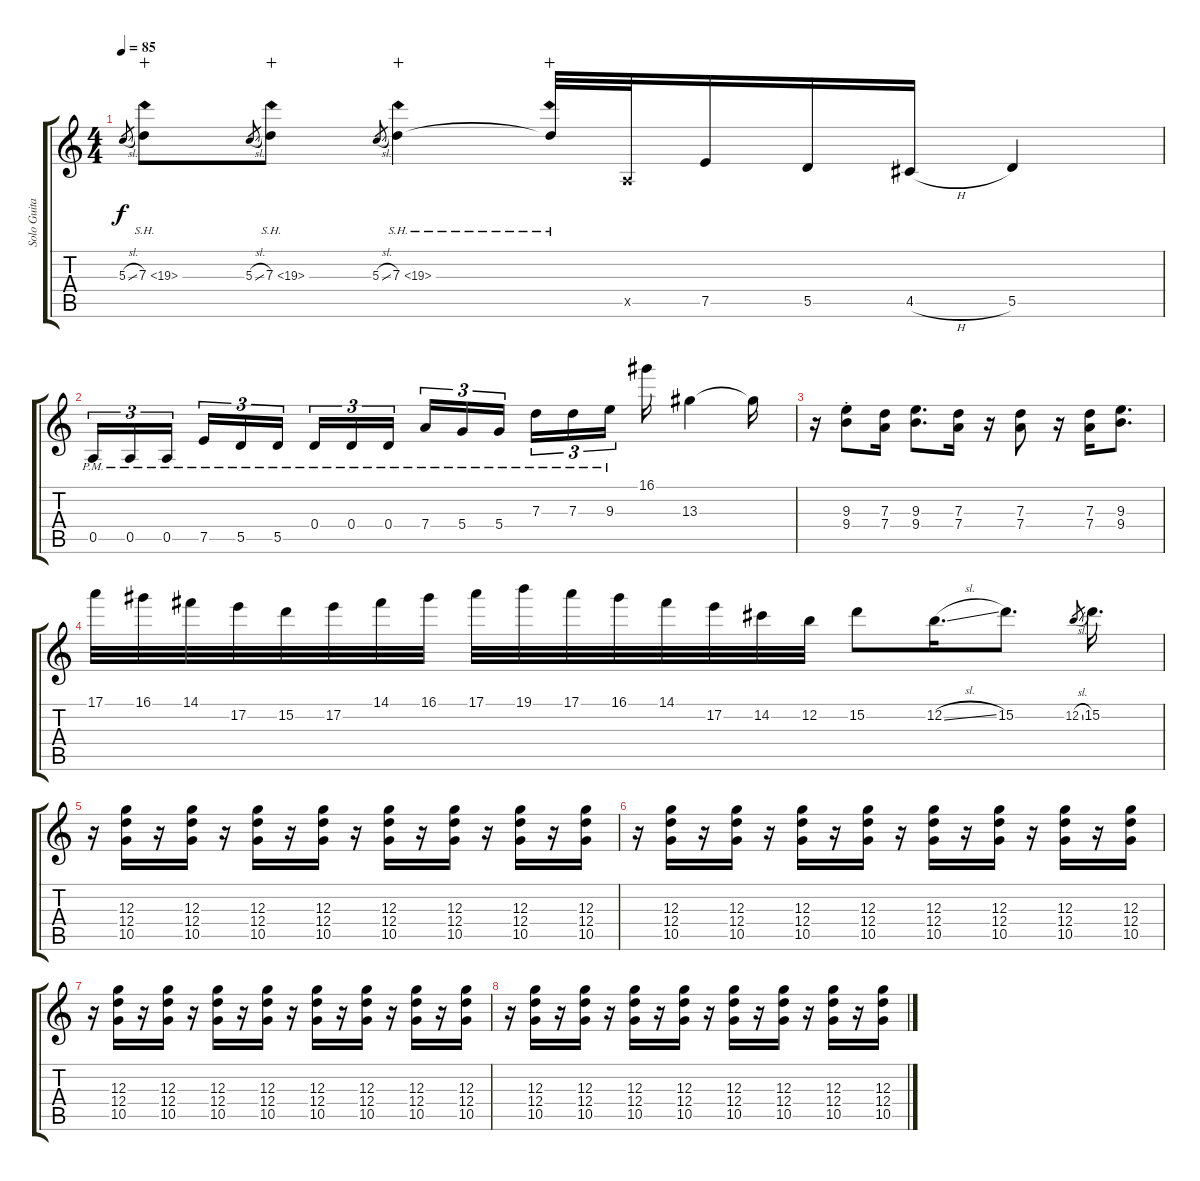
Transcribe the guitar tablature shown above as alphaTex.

\track ("Solo Guitar" "Solo Guita") {instrument overdrivenguitar}
\staff {score tabs}
\tuning (E4 B3 G3 D3 A2 E2) {hide}
\ts (4 4)
\tempo 85
\clef g2
\ks c
5.3{sl}.8{gr dy f} 7.3{sh 12}.8{wahc} 5.3{sl}.8{gr} 7.3{sh 12}.8{wahc} 5.3{sl}.8{gr} 7.3{sh 12}.4{wahc} 7.3{sh 12 t}.32{wahc} 0.5{x}.32 7.5.16 5.5.16 4.5{h}.16 5.5.4 |
0.5{pm}.16{tu (3 2)} 0.5{pm}.16{tu (3 2)} 0.5{pm}.16{tu (3 2) beam splitsecondary} 7.5{pm}.16{tu (3 2)} 5.5{pm}.16{tu (3 2)} 5.5{pm}.16{tu (3 2)} 0.4{pm}.16{tu (3 2)} 0.4{pm}.16{tu (3 2)} 0.4{pm}.16{tu (3 2) beam splitsecondary} 7.4{pm}.16{tu (3 2)} 5.4{pm}.16{tu (3 2)} 5.4{pm}.16{tu (3 2)} 7.3{pm}.16{tu (3 2)} 7.3{pm}.16{tu (3 2)} 9.3{pm}.16{tu (3 2) beam splitsecondary} 16.1.16 13.3.4 13.3{t}.16 |
r.16 (9.3{st} 9.4{st}).8 (7.3 7.4).16 (9.3 9.4).8{d} (7.3 7.4).16 r.16 (7.3 7.4).8 r.16 (7.3 7.4).16 (9.3 9.4).8{d} |
17.1.32 16.1.32 14.1.32 17.2.32 15.2.32 17.2.32 14.1.32 16.1.32 17.1.32 19.1.32 17.1.32 16.1.32 14.1.32 17.2.32 14.2.32 12.2.32 15.2.8 12.2{sl}.16{d} 15.2.8{d} 12.2{sl}.8{gr} 15.2.16{d} |
r.16{volume 6} (12.3 12.4 10.5).16 r.16 (12.3 12.4 10.5).16 r.16 (12.3 12.4 10.5).16 r.16 (12.3 12.4 10.5).16 r.16 (12.3 12.4 10.5).16 r.16 (12.3 12.4 10.5).16 r.16 (12.3 12.4 10.5).16 r.16 (12.3 12.4 10.5).16 |
r.16 (12.3 12.4 10.5).16 r.16 (12.3 12.4 10.5).16 r.16 (12.3 12.4 10.5).16 r.16 (12.3 12.4 10.5).16 r.16 (12.3 12.4 10.5).16 r.16 (12.3 12.4 10.5).16 r.16 (12.3 12.4 10.5).16 r.16 (12.3 12.4 10.5).16 |
r.16 (12.3 12.4 10.5).16 r.16 (12.3 12.4 10.5).16 r.16 (12.3 12.4 10.5).16 r.16 (12.3 12.4 10.5).16 r.16 (12.3 12.4 10.5).16 r.16 (12.3 12.4 10.5).16 r.16 (12.3 12.4 10.5).16 r.16 (12.3 12.4 10.5).16 |
r.16 (12.3 12.4 10.5).16 r.16 (12.3 12.4 10.5).16 r.16 (12.3 12.4 10.5).16 r.16 (12.3 12.4 10.5).16 r.16 (12.3 12.4 10.5).16 r.16 (12.3 12.4 10.5).16 r.16 (12.3 12.4 10.5).16 r.16 (12.3 12.4 10.5).16
